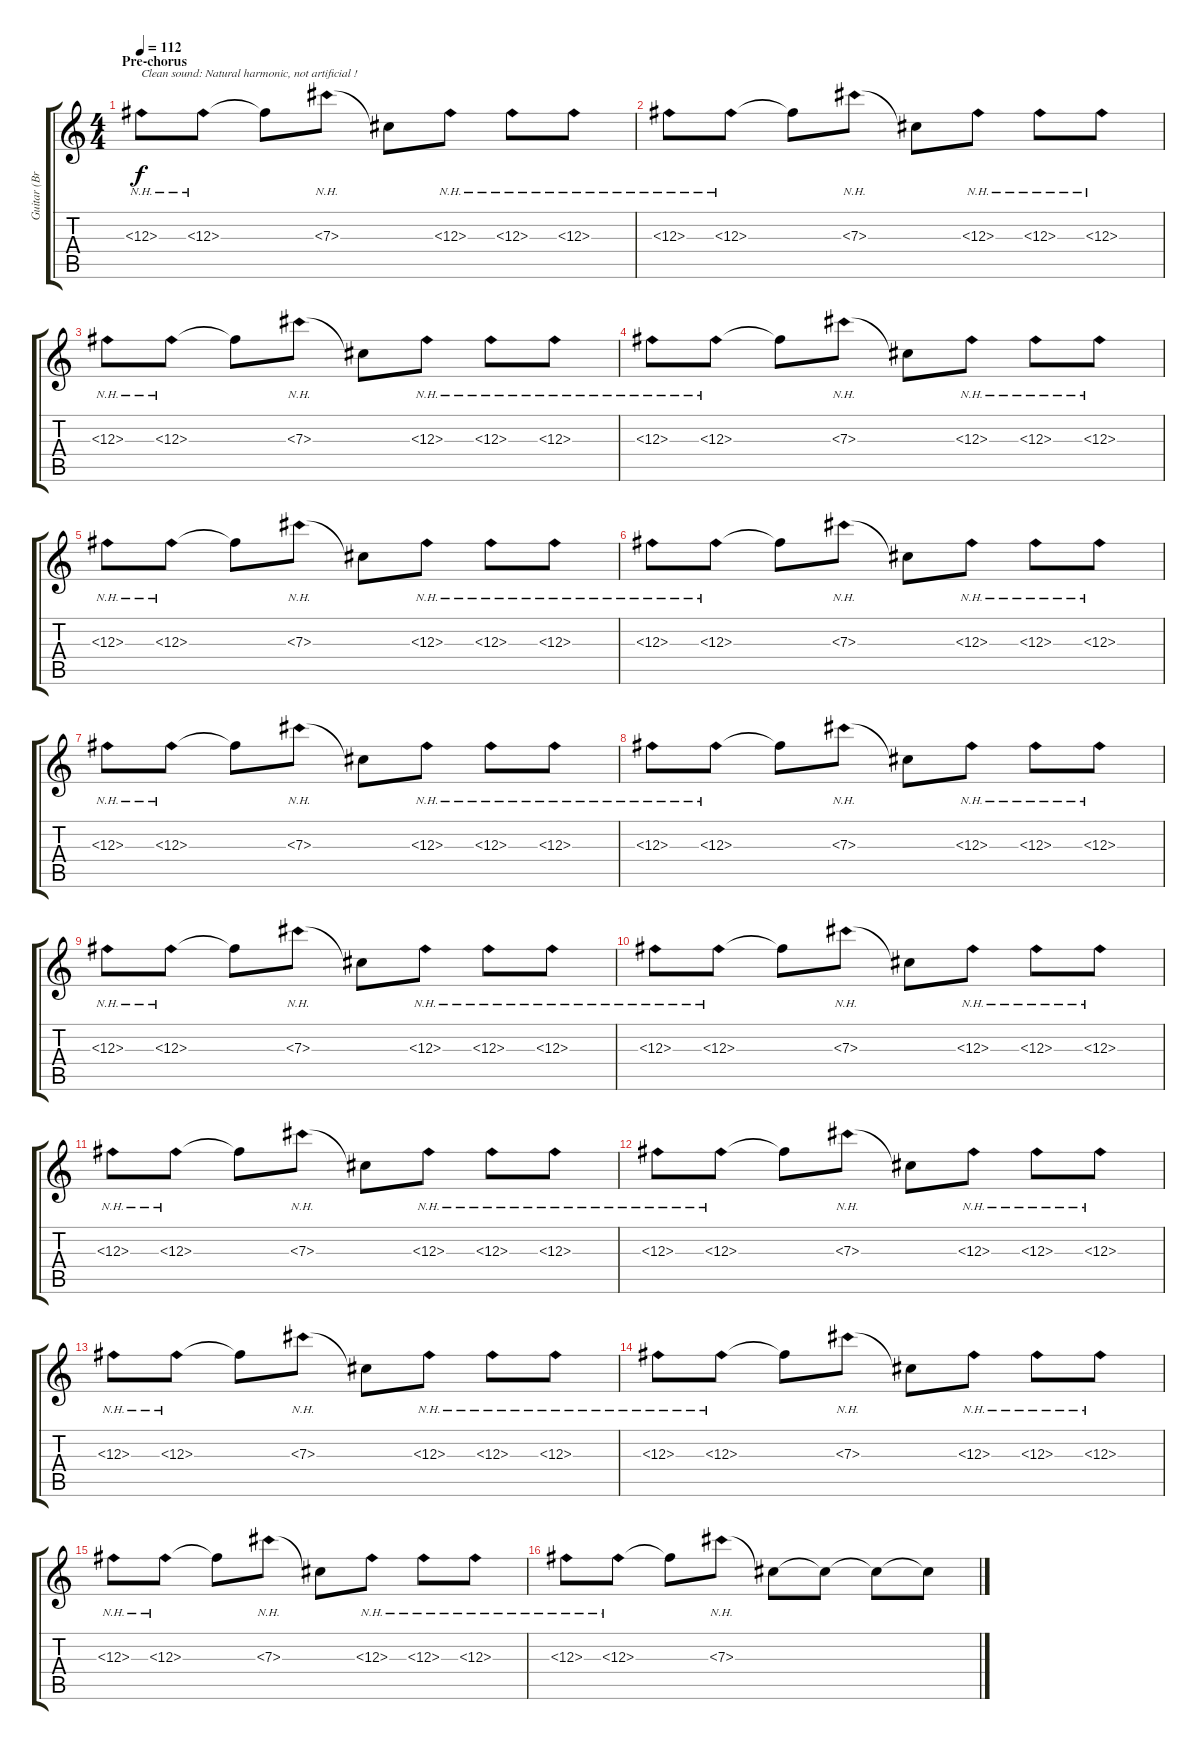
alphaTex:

\track ("Guitar (Brad Delson)" "Guitar (Br") {instrument distortionguitar}
\staff {score tabs}
\tuning (Eb4 Bb3 Gb3 Db3 Ab2 Db2) {hide}
\ts (4 4)
\section ("" "Pre-chorus")
\tempo 112
\clef g2
\ks c
12.3{nh}.8{txt "Clean sound: Natural harmonic, not artificial !" dy f volume 14 instrument electricguitarclean} 12.3{nh}.8 12.3{t}.8 7.3{nh}.8 7.3{t}.8 12.3{nh}.8 12.3{nh}.8 12.3{nh}.8 |
12.3{nh}.8{volume 14 instrument electricguitarclean} 12.3{nh}.8 12.3{t}.8 7.3{nh}.8 7.3{t}.8 12.3{nh}.8 12.3{nh}.8 12.3{nh}.8 |
12.3{nh}.8{volume 14 instrument electricguitarclean} 12.3{nh}.8 12.3{t}.8 7.3{nh}.8 7.3{t}.8 12.3{nh}.8 12.3{nh}.8 12.3{nh}.8 |
12.3{nh}.8{volume 14 instrument electricguitarclean} 12.3{nh}.8 12.3{t}.8 7.3{nh}.8 7.3{t}.8 12.3{nh}.8 12.3{nh}.8 12.3{nh}.8 |
12.3{nh}.8{volume 14 instrument electricguitarclean} 12.3{nh}.8 12.3{t}.8 7.3{nh}.8 7.3{t}.8 12.3{nh}.8 12.3{nh}.8 12.3{nh}.8 |
12.3{nh}.8{volume 14 instrument electricguitarclean} 12.3{nh}.8 12.3{t}.8 7.3{nh}.8 7.3{t}.8 12.3{nh}.8 12.3{nh}.8 12.3{nh}.8 |
12.3{nh}.8{volume 14 instrument electricguitarclean} 12.3{nh}.8 12.3{t}.8 7.3{nh}.8 7.3{t}.8 12.3{nh}.8 12.3{nh}.8 12.3{nh}.8 |
12.3{nh}.8{volume 14 instrument electricguitarclean} 12.3{nh}.8 12.3{t}.8 7.3{nh}.8 7.3{t}.8 12.3{nh}.8 12.3{nh}.8 12.3{nh}.8 |
12.3{nh}.8{volume 14 instrument electricguitarclean} 12.3{nh}.8 12.3{t}.8 7.3{nh}.8 7.3{t}.8 12.3{nh}.8 12.3{nh}.8 12.3{nh}.8 |
12.3{nh}.8{volume 14 instrument electricguitarclean} 12.3{nh}.8 12.3{t}.8 7.3{nh}.8 7.3{t}.8 12.3{nh}.8 12.3{nh}.8 12.3{nh}.8 |
12.3{nh}.8{volume 14 instrument electricguitarclean} 12.3{nh}.8 12.3{t}.8 7.3{nh}.8 7.3{t}.8 12.3{nh}.8 12.3{nh}.8 12.3{nh}.8 |
12.3{nh}.8{volume 14 instrument electricguitarclean} 12.3{nh}.8 12.3{t}.8 7.3{nh}.8 7.3{t}.8 12.3{nh}.8 12.3{nh}.8 12.3{nh}.8 |
12.3{nh}.8{volume 14 instrument electricguitarclean} 12.3{nh}.8 12.3{t}.8 7.3{nh}.8 7.3{t}.8 12.3{nh}.8 12.3{nh}.8 12.3{nh}.8 |
12.3{nh}.8{volume 14 instrument electricguitarclean} 12.3{nh}.8 12.3{t}.8 7.3{nh}.8 7.3{t}.8 12.3{nh}.8 12.3{nh}.8 12.3{nh}.8 |
12.3{nh}.8{volume 14 instrument electricguitarclean} 12.3{nh}.8 12.3{t}.8 7.3{nh}.8 7.3{t}.8 12.3{nh}.8 12.3{nh}.8 12.3{nh}.8 |
12.3{nh}.8{volume 14 instrument electricguitarclean} 12.3{nh}.8 12.3{t}.8 7.3{nh}.8 7.3{t}.8 7.3{t}.8 7.3{t}.8 7.3{t}.8
